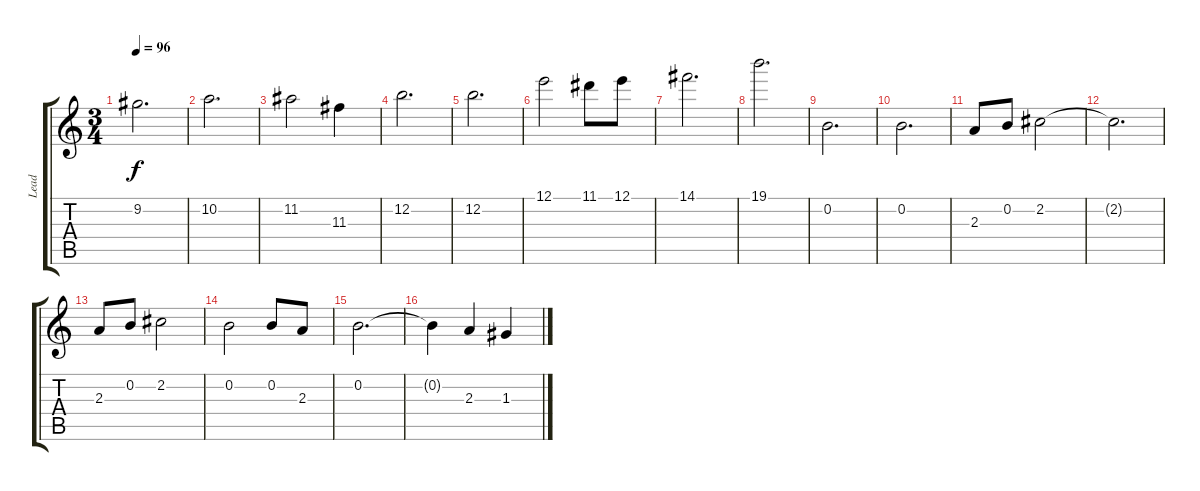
\track ("Lead" "Lead") {instrument electricguitarjazz}
\staff {score tabs}
\tuning (E4 B3 G3 D3 A2 E2) {hide}
\ts (3 4)
\tempo 96
\clef g2
\ks c
9.2.2{d dy f} |
10.2.2{d} |
11.2.2 11.3.4 |
12.2.2{d} |
12.2.2{d} |
12.1.2 11.1.8 12.1.8 |
14.1.2{d} |
19.1.2{d} |
0.2.2{d} |
0.2.2{d} |
2.3.8 0.2.8 2.2.2 |
2.2{t}.2{d} |
2.3.8 0.2.8 2.2.2 |
0.2.2 0.2.8 2.3.8 |
0.2.2{d} |
0.2{t}.4 2.3.4 1.3.4
